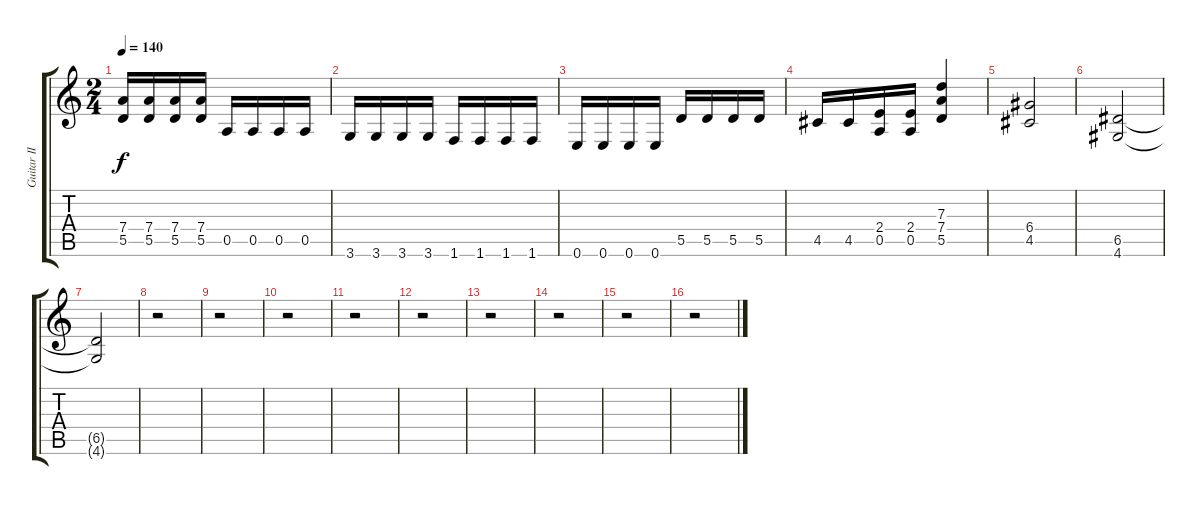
\track ("Guitar II" "Guitar II") {instrument distortionguitar}
\staff {score tabs}
\tuning (E4 B3 G3 D3 A2 E2) {hide}
\ts (2 4)
\tempo 140
\clef g2
\ks c
(7.4 5.5).16{dy f} (7.4 5.5).16 (7.4 5.5).16 (7.4 5.5).16 0.5.16 0.5.16 0.5.16 0.5.16 |
3.6.16 3.6.16 3.6.16 3.6.16 1.6.16 1.6.16 1.6.16 1.6.16 |
0.6.16 0.6.16 0.6.16 0.6.16 5.5.16 5.5.16 5.5.16 5.5.16 |
4.5.16 4.5.16 (2.4 0.5).16 (2.4 0.5).16 (7.3 7.4 5.5).4 |
(6.4 4.5).2 |
(6.5 4.6).2 |
(6.5{t} 4.6{t}).2 |
r.2 |
r.2 |
r.2 |
r.2 |
r.2 |
r.2 |
r.2 |
r.2 |
r.2
